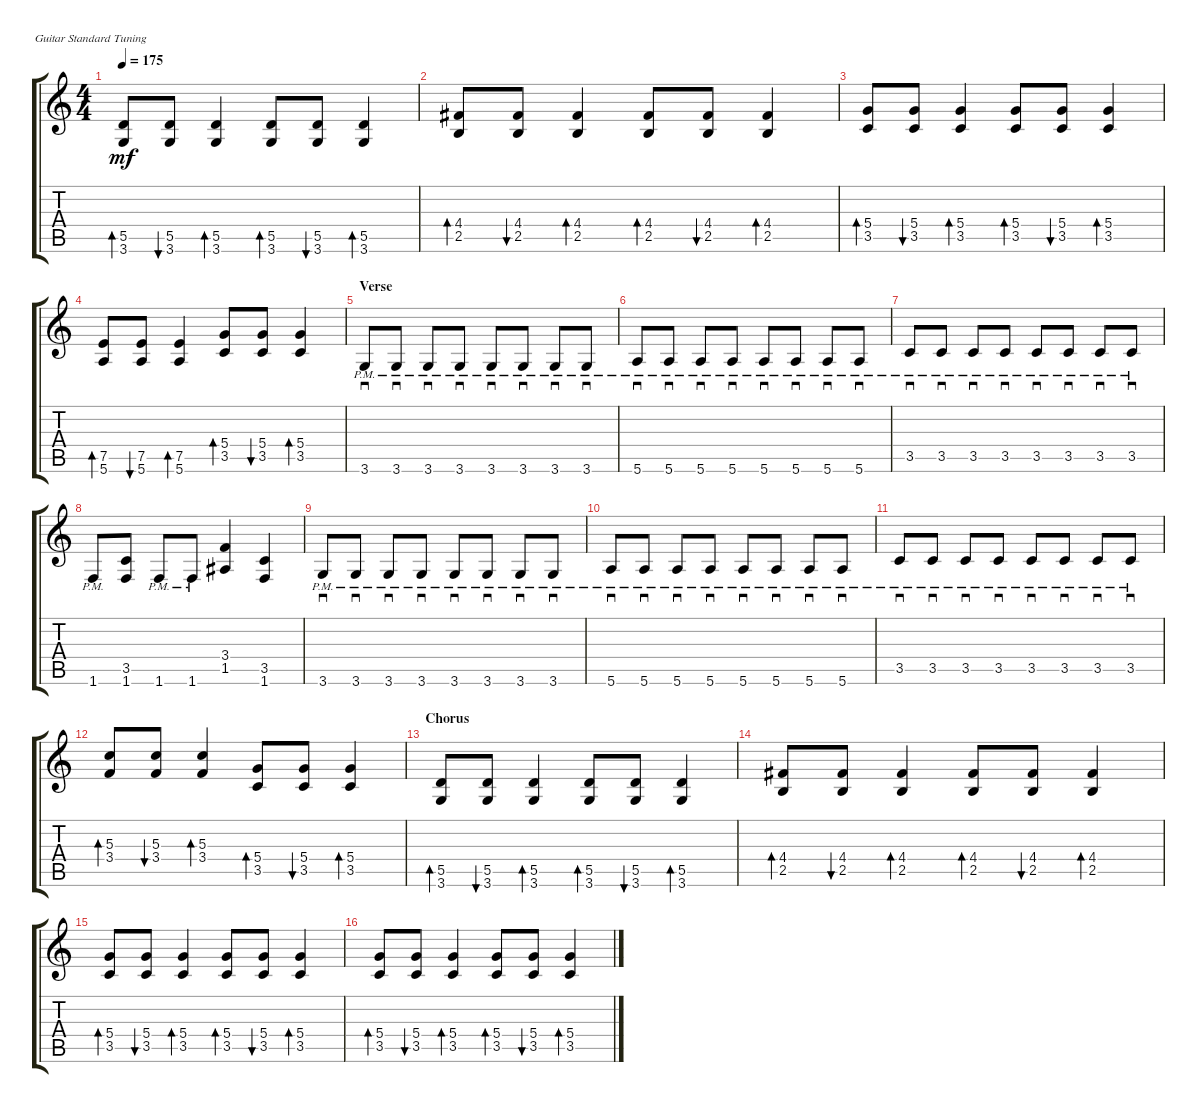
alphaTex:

\defaultSystemsLayout 4
\bracketExtendMode groupsimilarinstruments
\singleTrackTrackNamePolicy hidden
\multiTrackTrackNamePolicy hidden
\firstSystemTrackNameOrientation horizontal
\otherSystemsTrackNameOrientation horizontal
\track ("R-Guitar" "E-Gt") {solo instrument distortionguitar}
\staff {score tabs}
\tuning (E4 B3 G3 D3 A2 E2)
\ts (4 4)
\tempo 175
\clef g2
\ks c
(3.6 5.5).8{bd 30 dy mf} (3.6 5.5).8{bu 30} (3.6 5.5).4{bd 30} (3.6 5.5).8{bd 30} (3.6 5.5).8{bu 30} (3.6 5.5).4{bd 30} |
(2.5 4.4).8{bd 30} (4.4 2.5).8{bu 30} (2.5 4.4).4{bd 30} (2.5 4.4).8{bd 30} (4.4 2.5).8{bu 30} (2.5 4.4).4{bd 30} |
(3.5 5.4).8{bd 30} (5.4 3.5).8{bu 30} (3.5 5.4).4{bd 30} (3.5 5.4).8{bd 30} (5.4 3.5).8{bu 30} (3.5 5.4).4{bd 30} |
(5.6 7.5).8{bd 30} (5.6 7.5).8{bu 30} (5.6 7.5).4{bd 30} (3.5 5.4).8{bd 30} (3.5 5.4).8{bu 30} (3.5 5.4).4{bd 30} |
\section ("" "Verse")
3.6{pm}.8{sd} 3.6{pm}.8{sd} 3.6{pm}.8{sd} 3.6{pm}.8{sd} 3.6{pm}.8{sd} 3.6{pm}.8{sd} 3.6{pm}.8{sd} 3.6{pm}.8{sd} |
5.6{pm}.8{sd} 5.6{pm}.8{sd} 5.6{pm}.8{sd} 5.6{pm}.8{sd} 5.6{pm}.8{sd} 5.6{pm}.8{sd} 5.6{pm}.8{sd} 5.6{pm}.8{sd} |
3.5{pm}.8{sd} 3.5{pm}.8{sd} 3.5{pm}.8{sd} 3.5{pm}.8{sd} 3.5{pm}.8{sd} 3.5{pm}.8{sd} 3.5{pm}.8{sd} 3.5{pm}.8{sd} |
1.6{pm}.8 (3.5 1.6).8 1.6{pm}.8 1.6{pm}.8 (1.5 3.4).4 (1.6 3.5).4 |
3.6{pm}.8{sd} 3.6{pm}.8{sd} 3.6{pm}.8{sd} 3.6{pm}.8{sd} 3.6{pm}.8{sd} 3.6{pm}.8{sd} 3.6{pm}.8{sd} 3.6{pm}.8{sd} |
5.6{pm}.8{sd} 5.6{pm}.8{sd} 5.6{pm}.8{sd} 5.6{pm}.8{sd} 5.6{pm}.8{sd} 5.6{pm}.8{sd} 5.6{pm}.8{sd} 5.6{pm}.8{sd} |
3.5{pm}.8{sd} 3.5{pm}.8{sd} 3.5{pm}.8{sd} 3.5{pm}.8{sd} 3.5{pm}.8{sd} 3.5{pm}.8{sd} 3.5{pm}.8{sd} 3.5{pm}.8{sd} |
(3.4 5.3).8{bd 30} (3.4 5.3).8{bu 30} (5.3 3.4).4{bd 30} (3.5 5.4).8{bd 30} (3.5 5.4).8{bu 30} (3.5 5.4).4{bd 30} |
\section ("" "Chorus")
(3.6 5.5).8{bd 30} (3.6 5.5).8{bu 30} (3.6 5.5).4{bd 30} (3.6 5.5).8{bd 30} (3.6 5.5).8{bu 30} (3.6 5.5).4{bd 30} |
(2.5 4.4).8{bd 30} (4.4 2.5).8{bu 30} (2.5 4.4).4{bd 30} (2.5 4.4).8{bd 30} (4.4 2.5).8{bu 30} (2.5 4.4).4{bd 30} |
(3.5 5.4).8{bd 30} (5.4 3.5).8{bu 30} (3.5 5.4).4{bd 30} (3.5 5.4).8{bd 30} (5.4 3.5).8{bu 30} (3.5 5.4).4{bd 30} |
(3.5 5.4).8{bd 30} (5.4 3.5).8{bu 30} (3.5 5.4).4{bd 30} (3.5 5.4).8{bd 30} (5.4 3.5).8{bu 30} (3.5 5.4).4{bd 30}
